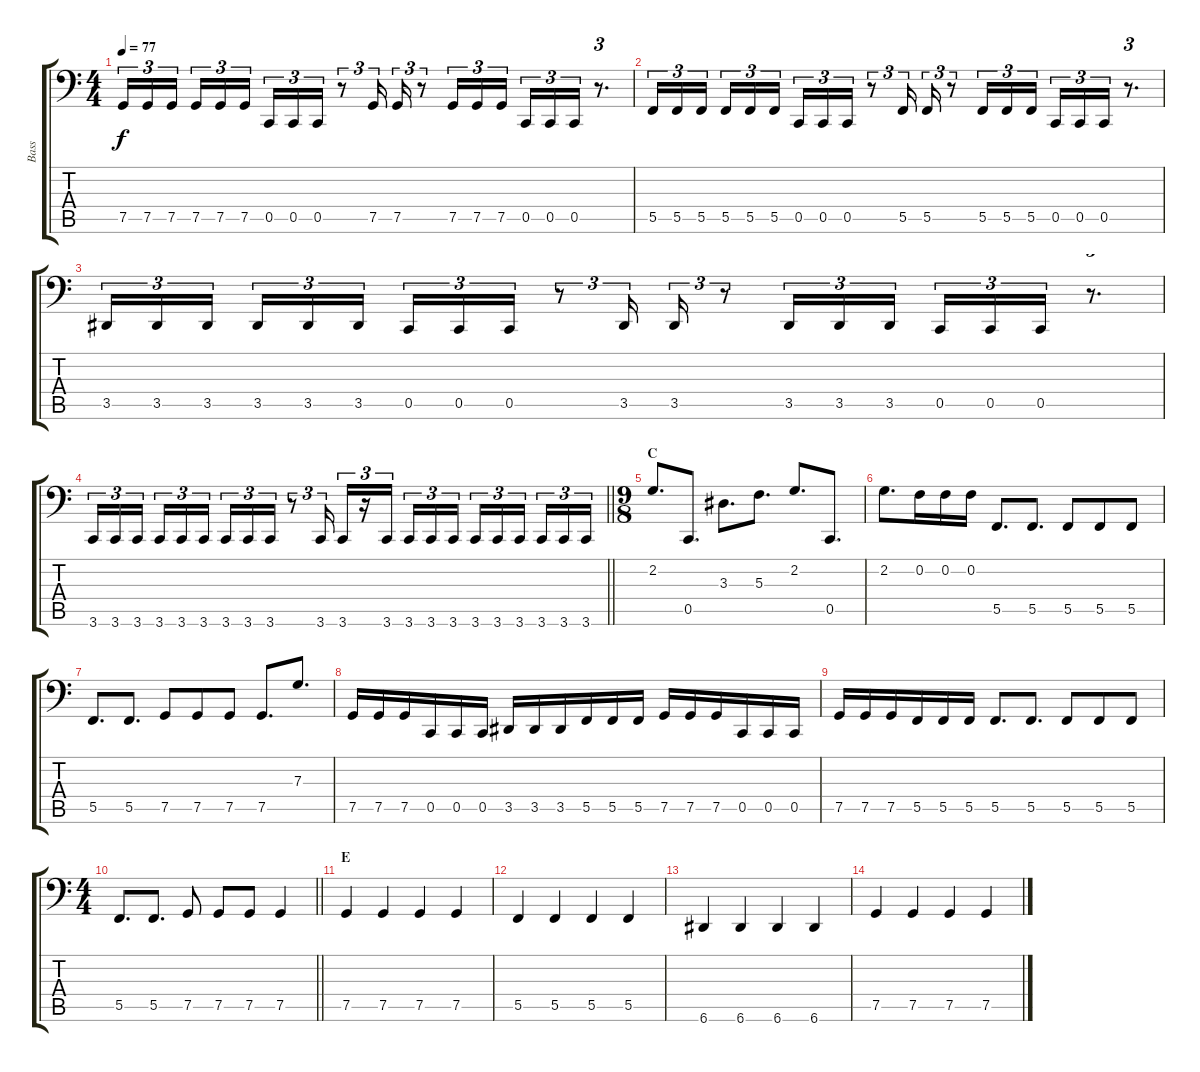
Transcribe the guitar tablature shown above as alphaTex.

\track ("Bass" "Bass") {instrument electricbasspick}
\staff {score tabs}
\tuning (Bb2 F2 C2 G1 C1 A0) {hide}
\ts (4 4)
\tempo 77
\clef f4
\ks c
7.5.16{tu (3 2) dy f} 7.5.16{tu (3 2)} 7.5.16{tu (3 2) beam splitsecondary} 7.5.16{tu (3 2)} 7.5.16{tu (3 2)} 7.5.16{tu (3 2)} 0.5.16{tu (3 2)} 0.5.16{tu (3 2)} 0.5.16{tu (3 2)} r.8{tu (3 2)} 7.5.16{tu (3 2)} 7.5.16{tu (3 2)} r.8{tu (3 2)} 7.5.16{tu (3 2)} 7.5.16{tu (3 2)} 7.5.16{tu (3 2)} 0.5.16{tu (3 2)} 0.5.16{tu (3 2)} 0.5.16{tu (3 2)} r.8{d tu (3 2)} |
5.5.16{tu (3 2)} 5.5.16{tu (3 2)} 5.5.16{tu (3 2) beam splitsecondary} 5.5.16{tu (3 2)} 5.5.16{tu (3 2)} 5.5.16{tu (3 2)} 0.5.16{tu (3 2)} 0.5.16{tu (3 2)} 0.5.16{tu (3 2)} r.8{tu (3 2)} 5.5.16{tu (3 2)} 5.5.16{tu (3 2)} r.8{tu (3 2)} 5.5.16{tu (3 2)} 5.5.16{tu (3 2)} 5.5.16{tu (3 2)} 0.5.16{tu (3 2)} 0.5.16{tu (3 2)} 0.5.16{tu (3 2)} r.8{d tu (3 2)} |
3.5.16{tu (3 2)} 3.5.16{tu (3 2)} 3.5.16{tu (3 2) beam splitsecondary} 3.5.16{tu (3 2)} 3.5.16{tu (3 2)} 3.5.16{tu (3 2)} 0.5.16{tu (3 2)} 0.5.16{tu (3 2)} 0.5.16{tu (3 2)} r.8{tu (3 2)} 3.5.16{tu (3 2)} 3.5.16{tu (3 2)} r.8{tu (3 2)} 3.5.16{tu (3 2)} 3.5.16{tu (3 2)} 3.5.16{tu (3 2)} 0.5.16{tu (3 2)} 0.5.16{tu (3 2)} 0.5.16{tu (3 2)} r.8{d tu (3 2)} |
\barLineRight lightlight
3.6.16{tu (3 2)} 3.6.16{tu (3 2)} 3.6.16{tu (3 2) beam splitsecondary} 3.6.16{tu (3 2)} 3.6.16{tu (3 2)} 3.6.16{tu (3 2)} 3.6.16{tu (3 2)} 3.6.16{tu (3 2)} 3.6.16{tu (3 2)} r.8{tu (3 2)} 3.6.16{tu (3 2)} 3.6.16{tu (3 2)} r.16{tu (3 2)} 3.6.16{tu (3 2) beam splitsecondary} 3.6.16{tu (3 2)} 3.6.16{tu (3 2)} 3.6.16{tu (3 2)} 3.6.16{tu (3 2)} 3.6.16{tu (3 2)} 3.6.16{tu (3 2) beam splitsecondary} 3.6.16{tu (3 2)} 3.6.16{tu (3 2)} 3.6.16{tu (3 2)} |
\ts (9 8)
\section ("" "C")
2.2.8{d} 0.5.8{d} 3.3.8{d} 5.3.8{d} 2.2.8{d} 0.5.8{d} |
2.2.8{d} 0.2.16 0.2.16 0.2.16 5.5.8{d} 5.5.8{d} 5.5.8 5.5.8 5.5.8 |
5.5.8{d} 5.5.8{d} 7.5.8 7.5.8 7.5.8 7.5.8{d} 7.3.8{d} |
7.5.16 7.5.16 7.5.16 0.5.16 0.5.16 0.5.16 3.5.16 3.5.16 3.5.16 5.5.16 5.5.16 5.5.16 7.5.16 7.5.16 7.5.16 0.5.16 0.5.16 0.5.16 |
7.5.16 7.5.16 7.5.16 5.5.16 5.5.16 5.5.16 5.5.8{d} 5.5.8{d} 5.5.8 5.5.8 5.5.8 |
\ts (4 4)
\barLineRight lightlight
5.5.8{d} 5.5.8{d} 7.5.8 7.5.8 7.5.8 7.5.4 |
\section ("" "E")
7.5.4 7.5.4 7.5.4 7.5.4 |
5.5.4 5.5.4 5.5.4 5.5.4 |
6.6.4 6.6.4 6.6.4 6.6.4 |
7.5.4 7.5.4 7.5.4 7.5.4
